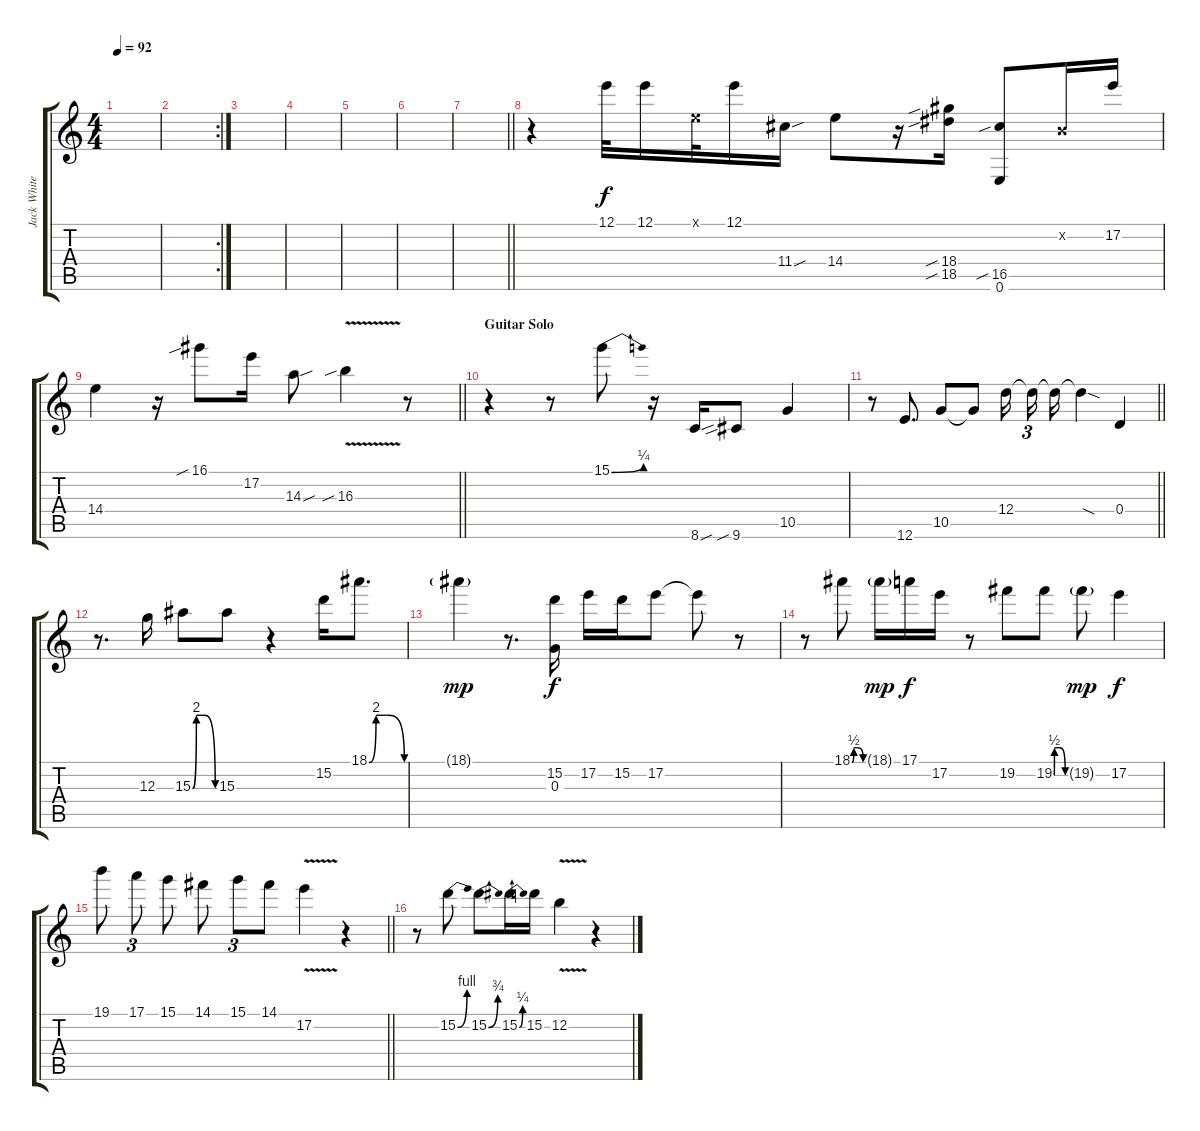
\track ("Jack White (Solo)" "Jack White") {instrument overdrivenguitar}
\staff {score tabs}
\tuning (E4 B3 G3 D3 A2 E2) {hide}
\ts (4 4)
\tempo 92
\clef g2
\ks c
|
\rc 2
|
|
|
|
|
\barLineRight lightlight
|
r.4 12.1.32 12.1.16 0.1{x}.32 12.1.16 11.4{sou}.16 14.4.8 r.16 (18.4{sib} 18.5{sib}).16 (16.5{sib} 0.6).8 0.2{x}.16 17.2.16 |
\barLineRight lightlight
14.4.4 r.16 16.1{sib}.8 17.2.16 14.3{sou}.8 16.3{v sib}.4 r.8 |
\section ("" "Guitar Solo")
r.4 r.8 15.1{be (bend 0 0 60 1)}.8 r.16 8.6{sou}.16 9.6{sib}.8 10.5.4 |
\barLineRight lightlight
r.8 12.6.8{d} 10.5.8 10.5{t}.8 12.4.16{beam splitsecondary} 12.4{t}.16{tu (3 2)} 12.4{t}.16 12.4{sod t}.4 0.4.4 |
r.8{d} 12.3.16 15.3{be (custom 0 0 10 8 20 8 30 8 60 0)}.8 15.3.8 r.4 15.2.16 18.1{be (custom 0 0 12 8 20 8 24 8 28 8 30 8 32 8 60 0)}.8{d} |
18.1{g}.4{dy mp} r.8{d} (15.2 0.3).16{dy f} 17.2.16 15.2.16 17.2.8 17.2{t}.8 r.8 |
r.8 18.1{be (custom 0 0 10 2 20 2 26 2 30 2 60 0)}.8 18.1{g}.16{dy mp} 17.1.16{dy f} 17.2.16 r.8 19.2.8 19.2{be (custom 0 0 2 2 4 2 10 2 20 2 30 2 60 0)}.8 19.2{g}.8{dy mp} 17.2.4{dy f} |
\barLineRight lightlight
19.1.8 17.1.8{tu (3 2)} 15.1.8 14.1.8 15.1.8{tu (3 2) beam merge} 14.1.8 17.2{v}.4 r.4 |
r.8 15.2{be (bend 0 0 60 4)}.8 15.2{be (bend 0 0 60 3)}.8 15.2{be (bend 0 0 60 1)}.16 15.2.16 12.2{v}.4 r.4
